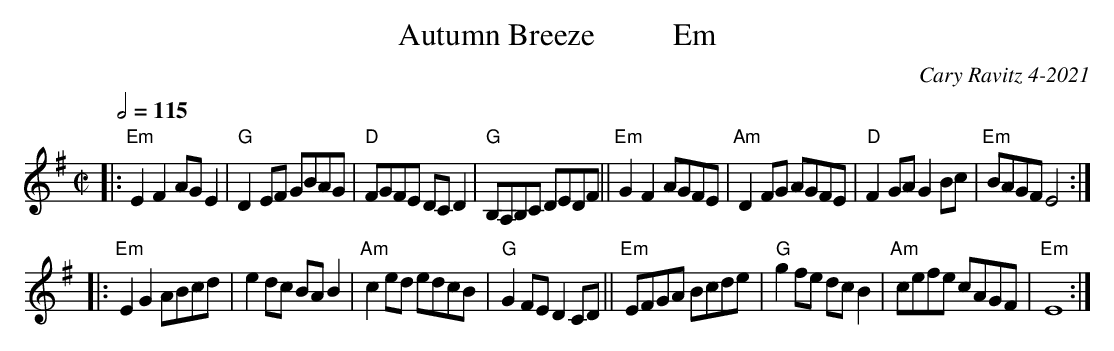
X:1
T: Autumn Breeze          Em
C: Cary Ravitz 4-2021
M: C|
L: 1/8
Q: 1/2=115
K: Em
|: "Em"E2 F2 AG E2 | "G"D2 EF GBAG | "D"FGFE DC D2 | "G"B,A,B,C DEDF || "Em"G2 F2 AGFE | "Am"D2 FG AGFE | "D"F2 GA G2Bc | "Em"BAGF E4 :|
|: "Em"E2 G2 ABcd | e2 dc BA B2 | "Am"c2 ed edcB | "G"G2 FE D2 CD || "Em"EFGA Bcde | "G"g2 fe dc B2 | "Am"cefe cAGF| "Em"E8 :|
